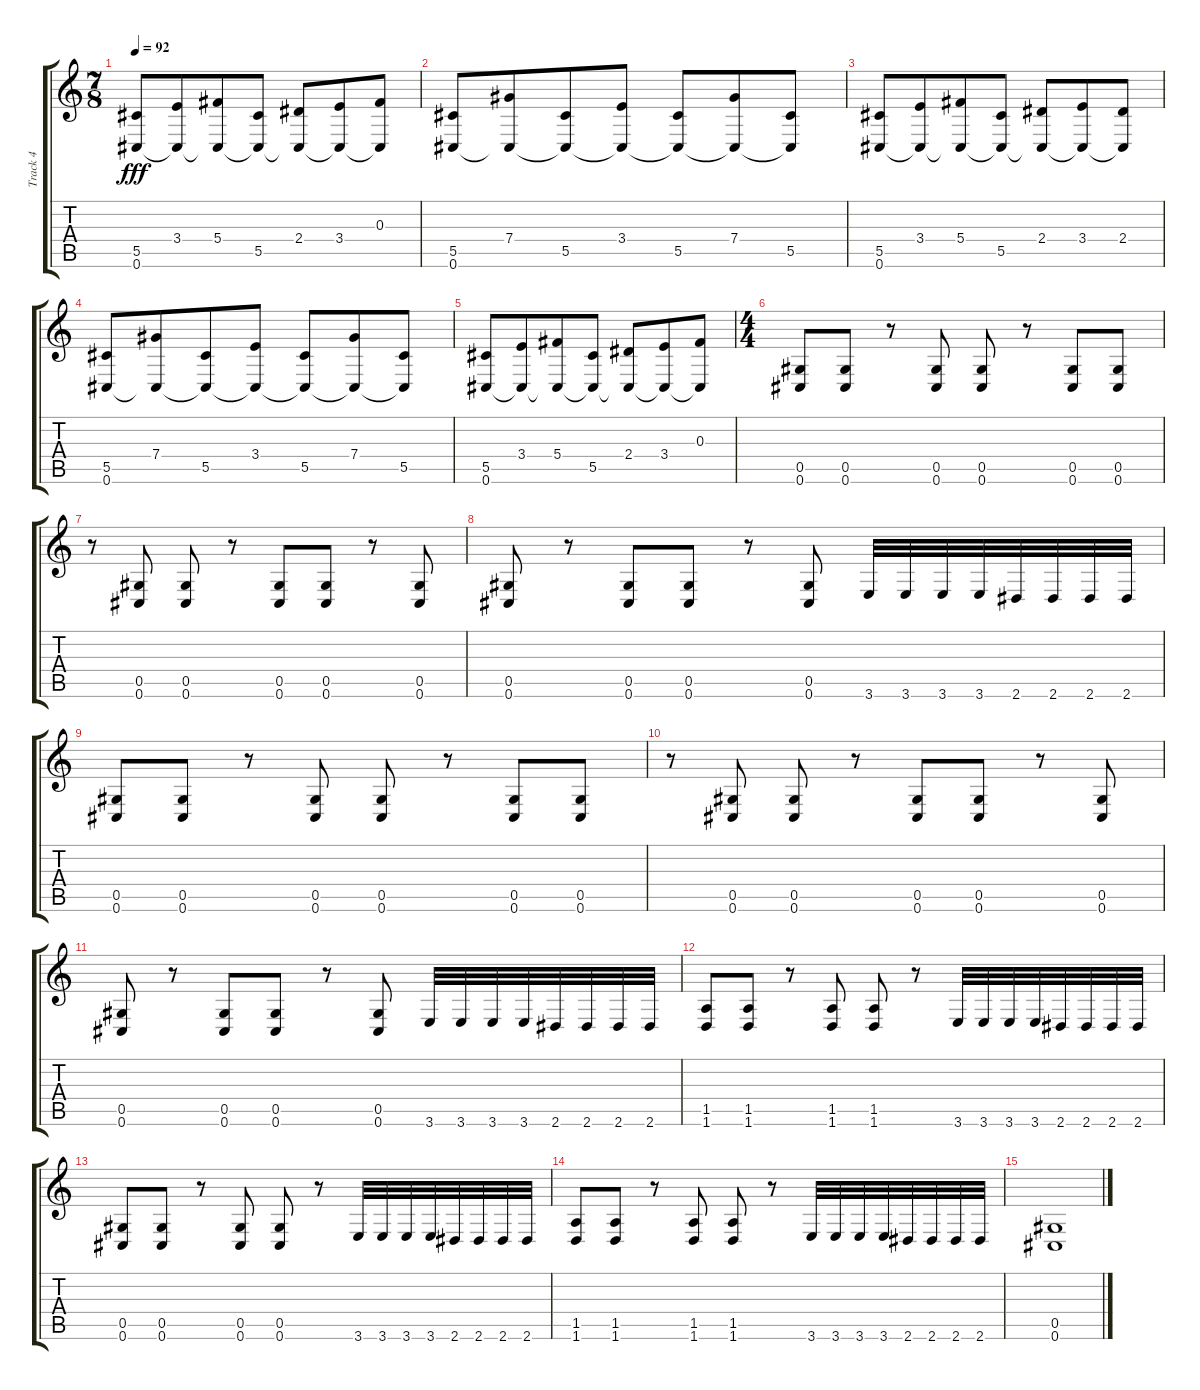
\track ("Track 4" "Track 4") {instrument distortionguitar}
\staff {score tabs}
\tuning (Eb4 Bb3 Gb3 Db3 Ab2 Db2) {hide}
\ts (7 8)
\tempo 92
\clef g2
\ks c
(5.5 0.6).8{dy fff} (3.4 0.6{t}).8 (5.4 0.6{t}).8 (5.5 0.6{t}).8 (2.4 0.6{t}).8 (3.4 0.6{t}).8 (0.3 0.6{t}).8 |
(5.5 0.6).8 (7.4 0.6{t}).8 (5.5 0.6{t}).8 (3.4 0.6{t}).8 (5.5 0.6{t}).8 (7.4 0.6{t}).8 (5.5 0.6{t}).8 |
(5.5 0.6).8 (3.4 0.6{t}).8 (5.4 0.6{t}).8 (5.5 0.6{t}).8 (2.4 0.6{t}).8 (3.4 0.6{t}).8 (2.4 0.6{t}).8 |
(5.5 0.6).8 (7.4 0.6{t}).8 (5.5 0.6{t}).8 (3.4 0.6{t}).8 (5.5 0.6{t}).8 (7.4 0.6{t}).8 (5.5 0.6{t}).8 |
(5.5 0.6).8 (3.4 0.6{t}).8 (5.4 0.6{t}).8 (5.5 0.6{t}).8 (2.4 0.6{t}).8 (3.4 0.6{t}).8 (0.3 0.6{t}).8 |
\ts (4 4)
(0.5 0.6).8 (0.5 0.6).8 r.8 (0.5 0.6).8 (0.5 0.6).8 r.8 (0.5 0.6).8 (0.5 0.6).8 |
r.8 (0.5 0.6).8 (0.5 0.6).8 r.8 (0.5 0.6).8 (0.5 0.6).8 r.8 (0.5 0.6).8 |
(0.5 0.6).8 r.8 (0.5 0.6).8 (0.5 0.6).8 r.8 (0.5 0.6).8 3.6.32 3.6.32 3.6.32 3.6.32 2.6.32 2.6.32 2.6.32 2.6.32 |
(0.5 0.6).8 (0.5 0.6).8 r.8 (0.5 0.6).8 (0.5 0.6).8 r.8 (0.5 0.6).8 (0.5 0.6).8 |
r.8 (0.5 0.6).8 (0.5 0.6).8 r.8 (0.5 0.6).8 (0.5 0.6).8 r.8 (0.5 0.6).8 |
(0.5 0.6).8 r.8 (0.5 0.6).8 (0.5 0.6).8 r.8 (0.5 0.6).8 3.6.32 3.6.32 3.6.32 3.6.32 2.6.32 2.6.32 2.6.32 2.6.32 |
(1.5 1.6).8 (1.5 1.6).8 r.8 (1.5 1.6).8 (1.5 1.6).8 r.8 3.6.32 3.6.32 3.6.32 3.6.32 2.6.32 2.6.32 2.6.32 2.6.32 |
(0.5 0.6).8 (0.5 0.6).8 r.8 (0.5 0.6).8 (0.5 0.6).8 r.8 3.6.32 3.6.32 3.6.32 3.6.32 2.6.32 2.6.32 2.6.32 2.6.32 |
(1.5 1.6).8 (1.5 1.6).8 r.8 (1.5 1.6).8 (1.5 1.6).8 r.8 3.6.32 3.6.32 3.6.32 3.6.32 2.6.32 2.6.32 2.6.32 2.6.32 |
(0.5 0.6).1
